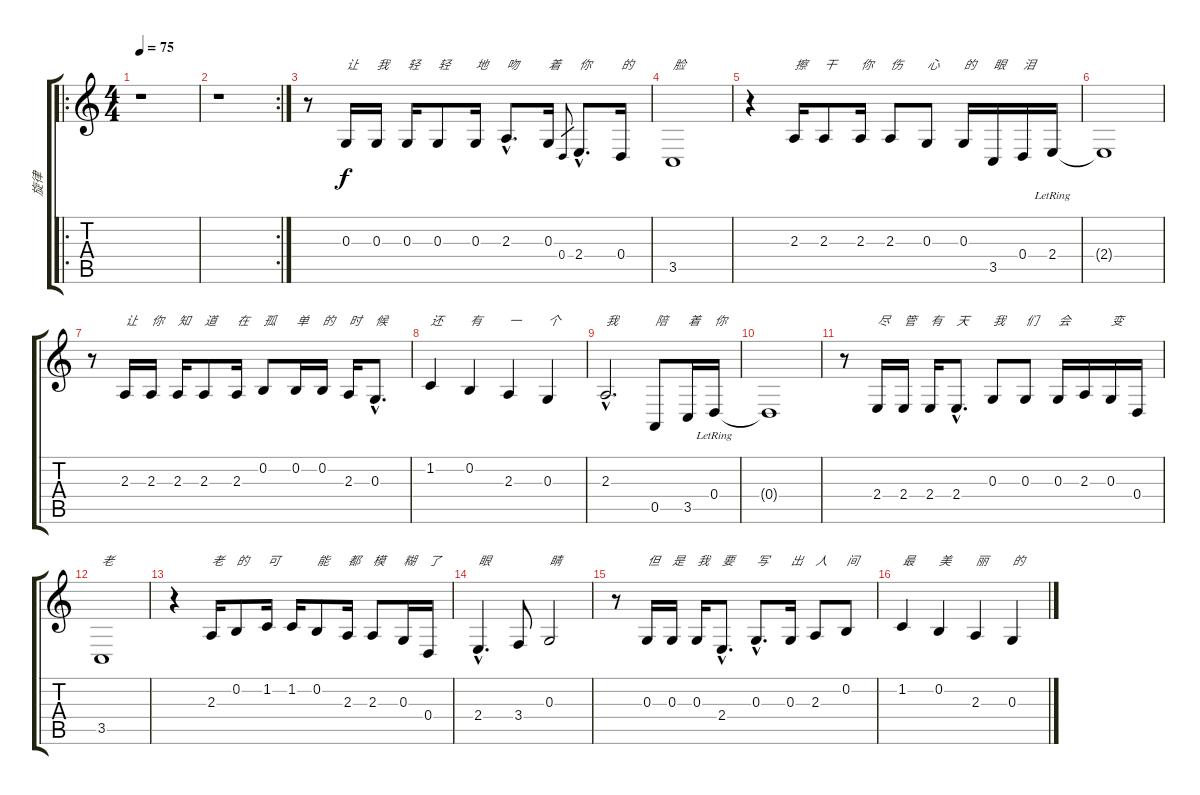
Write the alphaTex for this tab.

\track ("旋律" "旋律") {instrument sopranosax}
\staff {score tabs}
\tuning (E4 B3 G3 D3 A2 E2) {hide}
\ro
\ts (4 4)
\tempo 75
\clef g2
\ks c
r.1{dy f instrument sopranosax} |
\rc 2
r.1 |
r.8 0.3.16{txt "让 "} 0.3.16{txt "我"} 0.3.16{txt "轻"} 0.3.8{txt "轻"} 0.3.16{txt "地"} 2.3{hac}.8{d txt "吻"} 0.3.16{txt "着"} 0.4.8{gr} 2.4{hac}.8{d txt "你"} 0.4.16{txt "的"} |
3.5.1{txt "脸"} |
r.4 2.3.16{txt "擦"} 2.3.8{txt "干"} 2.3.16{txt "你"} 2.3.8{txt "伤"} 0.3.8{txt "心"} 0.3.16{txt "的"} 3.5.16{txt "眼"} 0.4.16{txt "泪"} 2.4{lr}.16 |
2.4{t}.1 |
r.8 2.3.16{txt "让"} 2.3.16{txt "你"} 2.3.16{txt "知"} 2.3.8{txt "道"} 2.3.16{txt "在"} 0.2.8{txt "孤"} 0.2.16{txt "单"} 0.2.16{txt "的"} 2.3.16{txt "时"} 0.3{hac}.8{d txt "候"} |
1.2.4{txt "还"} 0.2.4{txt "有"} 2.3.4{txt "一"} 0.3.4{txt "个"} |
2.3{hac}.2{d txt "我"} 0.5.8{txt "陪"} 3.5.16{txt "着"} 0.4{lr}.16{txt "你"} |
0.4{t}.1 |
r.8 2.4.16{txt "尽"} 2.4.16{txt "管"} 2.4.16{txt "有"} 2.4{hac}.8{d txt "天"} 0.3.8{txt "我"} 0.3.8{txt "们"} 0.3.16{txt "会"} 2.3.16 0.3.16{txt "变"} 0.4.16 |
3.5.1{txt "老"} |
r.4 2.3.16{txt "老"} 0.2.8{txt "的"} 1.2.16{txt "可"} 1.2.16 0.2.8{txt "能"} 2.3.16{txt "都"} 2.3.8{txt "模"} 0.3.16{txt "糊"} 0.4.16{txt "了"} |
2.4{hac}.4{d txt "眼"} 3.4.8 0.3.2{txt "睛"} |
r.8 0.3.16{txt "但"} 0.3.16{txt "是"} 0.3.16{txt "我"} 2.4{hac}.8{d txt "要"} 0.3{hac}.8{d txt "写"} 0.3.16{txt "出"} 2.3.8{txt "人"} 0.2.8{txt "间"} |
1.2.4{txt "最"} 0.2.4{txt "美"} 2.3.4{txt "丽"} 0.3.4{txt "的"}
